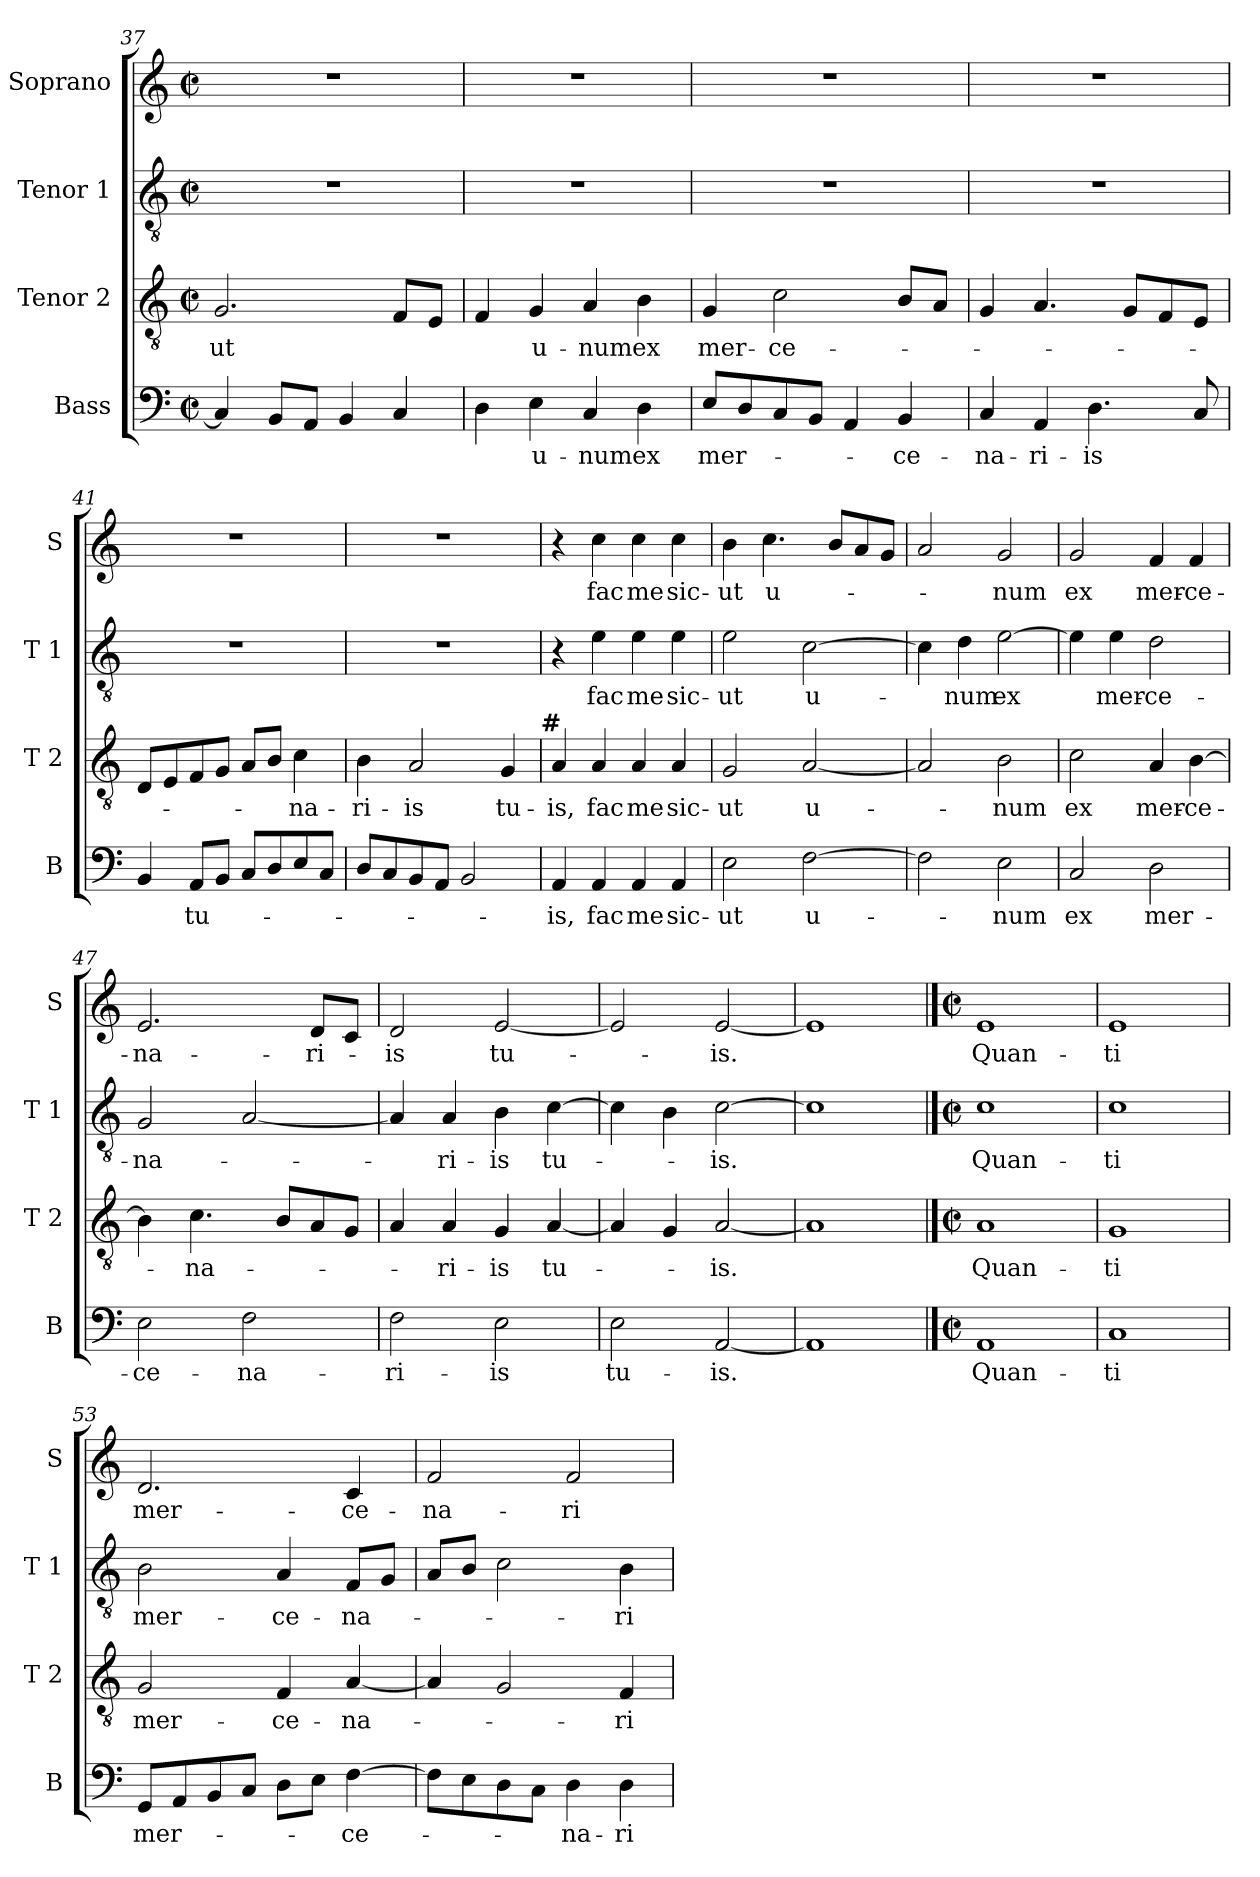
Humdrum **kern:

**kern	**text	**kern	**text	**kern	**text	**kern	**text
*part4	*part4	*part3	*part3	*part2	*part2	*part1	*part1
*staff4	*staff4	*staff3	*staff3	*staff2	*staff2	*staff1	*staff1
*I"Bass	*	*I"Tenor 2	*	*I"Tenor 1	*	*I"Soprano	*
*I'B	*	*I'T 2	*	*I'T 1	*	*I'S	*
*clefF4	*	*clefGv2	*	*clefGv2	*	*clefG2	*
*k[]	*	*k[]	*	*k[]	*	*k[]	*
*C:	*	*C:	*	*C:	*	*C:	*
*M2/2	*	*M2/2	*	*M2/2	*	*M2/2	*
*met(c|)	*	*met(c|)	*	*met(c|)	*	*met(c|)	*
=37	=37	=37	=37	=37	=37	=37	=37
4C/]	.	2.G/	-ut	1r	.	1r	.
8BB/L	.	.	.	.	.	.	.
8AA/J	.	.	.	.	.	.	.
4BB/	.	.	.	.	.	.	.
4C/	.	8F/L	.	.	.	.	.
.	.	8E/J	.	.	.	.	.
=38	=38	=38	=38	=38	=38	=38	=38
4D\	.	4F/	.	1r	.	1r	.
4E\	u-	4G/	u-	.	.	.	.
4C/	-num	4A/	-num	.	.	.	.
4D\	ex	4B\	ex	.	.	.	.
=39	=39	=39	=39	=39	=39	=39	=39
8E/L	mer-	4G/	mer-	1r	.	1r	.
8D/	.	.	.	.	.	.	.
8C/	.	2c\	-ce-	.	.	.	.
8BB/J	.	.	.	.	.	.	.
4AA/	.	.	.	.	.	.	.
4BB/	-ce-	8B/L	.	.	.	.	.
.	.	8A/J	.	.	.	.	.
!!LO:LB:g=z
=40	=40	=40	=40	=40	=40	=40	=40
4C/	-na-	4G/	.	1r	.	1r	.
4AA/	-ri-	4.A/	.	.	.	.	.
4.D\	-is	.	.	.	.	.	.
.	.	8G/L	.	.	.	.	.
.	.	8F/	.	.	.	.	.
8C/	.	8E/J	.	.	.	.	.
=41	=41	=41	=41	=41	=41	=41	=41
4BB/	.	8D/L	.	1r	.	1r	.
.	.	8E/	.	.	.	.	.
8AA/L	tu-	8F/	.	.	.	.	.
8BB/J	.	8G/J	.	.	.	.	.
8C/L	.	8A/L	.	.	.	.	.
8D/	.	8B/J	.	.	.	.	.
8E/	.	4c\	-na-	.	.	.	.
8C/J	.	.	.	.	.	.	.
=42	=42	=42	=42	=42	=42	=42	=42
8D/L	.	4B\	-ri-	1r	.	1r	.
8C/	.	.	.	.	.	.	.
8BB/	.	2A/	-is	.	.	.	.
8AA/J	.	.	.	.	.	.	.
2BB/	.	.	.	.	.	.	.
.	.	4G/	tu-	.	.	.	.
!	!	!LO:TX:a:B:t=#	!	!	!	!	!
=43	=43	=43	=43	=43	=43	=43	=43
4AA/	-is,	4A/	-is,	4r	.	4r	.
4AA/	fac	4A/	fac	4e\	fac	4cc\	fac
4AA/	me	4A/	me	4e\	me	4cc\	me
4AA/	sic-	4A/	sic-	4e\	sic-	4cc\	sic-
=44	=44	=44	=44	=44	=44	=44	=44
2E\	-ut	2G/	-ut	2e\	-ut	4b\	-ut
.	.	.	.	.	.	4.cc\	u-
[2F\	u-	[2A/	u-	[2c\	u-	.	.
.	.	.	.	.	.	8b/L	.
.	.	.	.	.	.	8a/	.
.	.	.	.	.	.	8g/J	.
=45	=45	=45	=45	=45	=45	=45	=45
2F\]	.	2A/]	.	4c\]	.	2a/	.
.	.	.	.	4d\	-num	.	.
2E\	-num	2B\	-num	[2e\	ex	2g/	-num
!!LO:PB:g=z
=46	=46	=46	=46	=46	=46	=46	=46
2C/	ex	2c\	ex	4e\]	.	2g/	ex
.	.	.	.	4e\	mer-	.	.
2D\	mer-	4A/	mer-	2d\	-ce-	4f/	mer-
.	.	[4B\	-ce-	.	.	4f/	-ce-
=47	=47	=47	=47	=47	=47	=47	=47
2E\	-ce-	4B\]	.	2G/	-na-	2.e/	-na-
.	.	4.c\	-na-	.	.	.	.
2F\	-na-	.	.	[2A/	.	.	.
.	.	8B/L	.	.	.	.	.
.	.	8A/	.	.	.	8d/L	-ri-
.	.	8G/J	.	.	.	8c/J	.
=48	=48	=48	=48	=48	=48	=48	=48
2F\	-ri-	4A/	.	4A/]	.	2d/	-is
.	.	4A/	-ri-	4A/	-ri-	.	.
2E\	-is	4G/	-is	4B\	-is	[2e/	tu-
.	.	[4A/	tu-	[4c\	tu-	.	.
=49	=49	=49	=49	=49	=49	=49	=49
2E\	tu-	4A/]	.	4c\]	.	2e/]	.
.	.	4G/	.	4B\	.	.	.
[2AA/	-is.	[2A/	-is.	[2c\	-is.	[2e/	-is.
=50	=50	=50	=50	=50	=50	=50	=50
1AA]	.	1A]	.	1c]	.	1e]	.
!!LO:LB:g=z
==51	==51	==51	==51	==51	==51	==51	==51
*M2/2	*	*M2/2	*	*M2/2	*	*M2/2	*
*met(c|)	*	*met(c|)	*	*met(c|)	*	*met(c|)	*
1AA	Quan-	1A	Quan-	1c	Quan-	1e	Quan-
=52	=52	=52	=52	=52	=52	=52	=52
1C	-ti	1G	-ti	1c	-ti	1e	-ti
=53	=53	=53	=53	=53	=53	=53	=53
8GG/L	mer-	2G/	mer-	2B\	mer-	2.d/	mer-
8AA/	.	.	.	.	.	.	.
8BB/	.	.	.	.	.	.	.
8C/J	.	.	.	.	.	.	.
8D\L	.	4F/	-ce-	4A/	-ce-	.	.
8E\J	.	.	.	.	.	.	.
[4F\	-ce-	[4A/	-na-	8F/L	-na-	4c/	-ce-
.	.	.	.	8G/J	.	.	.
=54	=54	=54	=54	=54	=54	=54	=54
8F\L]	.	4A/]	.	8A/L	.	2f/	-na-
8E\	.	.	.	8B/J	.	.	.
8D\	.	2G/	.	2c\	.	.	.
8C\J	.	.	.	.	.	.	.
4D\	-na-	.	.	.	.	2f/	-ri-
4D\	-ri-	4F/	-ri-	4B\	-ri-	.	.
=	=	=	=	=	=	=	=
*-	*-	*-	*-	*-	*-	*-	*-
